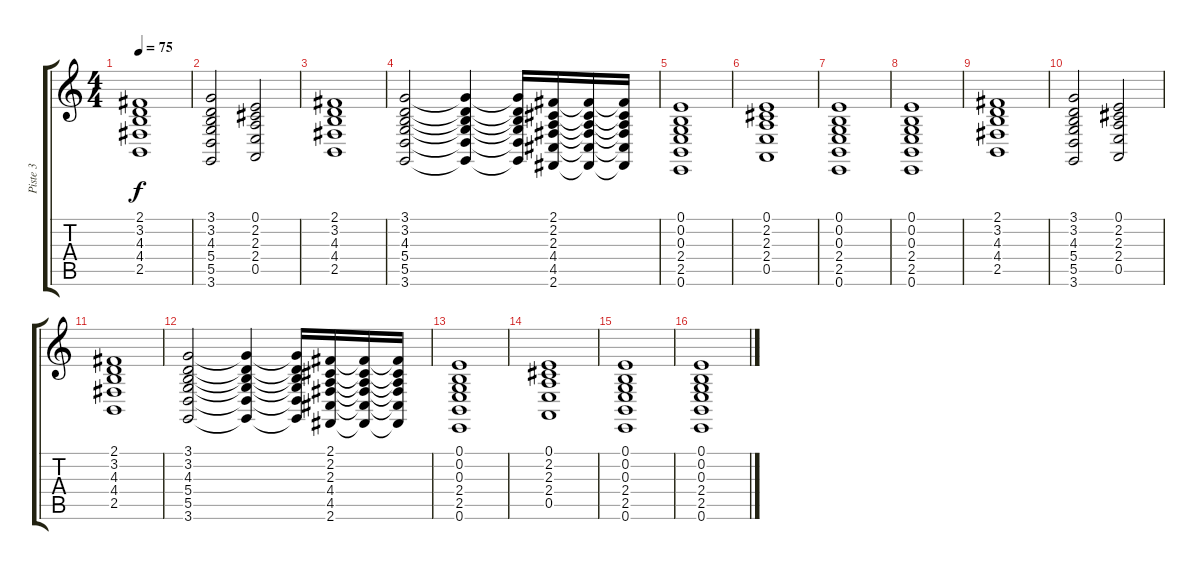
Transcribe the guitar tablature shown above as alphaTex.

\track ("Piste 3" "Piste 3") {instrument drawbarorgan}
\staff {score tabs}
\tuning (E4 B3 G3 D3 A2 E2) {hide}
\ts (4 4)
\tempo 75
\clef g2
\ks c
(2.1 3.2 4.3 4.4 2.5).1{dy f} |
(3.1 3.2 4.3 5.4 5.5 3.6).2 (0.1 2.2 2.3 2.4 0.5).2 |
(2.1 3.2 4.3 4.4 2.5).1 |
(3.1 3.2 4.3 5.4 5.5 3.6).2 (3.1{t} 3.2{t} 4.3{t} 5.4{t} 5.5{t} 3.6{t}).4 (3.1{t} 3.2{t} 4.3{t} 5.4{t} 5.5{t} 3.6{t}).16 (2.1 2.2 2.3 4.4 4.5 2.6).16 (2.1{t} 2.2{t} 2.3{t} 4.4{t} 4.5{t} 2.6{t}).16 (2.1{t} 2.2{t} 2.3{t} 4.4{t} 4.5{t} 2.6{t}).16 |
(0.1 0.2 0.3 2.4 2.5 0.6).1 |
(0.1 2.2 2.3 2.4 0.5).1 |
(0.1 0.2 0.3 2.4 2.5 0.6).1 |
(0.1 0.2 0.3 2.4 2.5 0.6).1 |
(2.1 3.2 4.3 4.4 2.5).1 |
(3.1 3.2 4.3 5.4 5.5 3.6).2 (0.1 2.2 2.3 2.4 0.5).2 |
(2.1 3.2 4.3 4.4 2.5).1 |
(3.1 3.2 4.3 5.4 5.5 3.6).2 (3.1{t} 3.2{t} 4.3{t} 5.4{t} 5.5{t} 3.6{t}).4 (3.1{t} 3.2{t} 4.3{t} 5.4{t} 5.5{t} 3.6{t}).16 (2.1 2.2 2.3 4.4 4.5 2.6).16 (2.1{t} 2.2{t} 2.3{t} 4.4{t} 4.5{t} 2.6{t}).16 (2.1{t} 2.2{t} 2.3{t} 4.4{t} 4.5{t} 2.6{t}).16 |
(0.1 0.2 0.3 2.4 2.5 0.6).1 |
(0.1 2.2 2.3 2.4 0.5).1 |
(0.1 0.2 0.3 2.4 2.5 0.6).1 |
(0.1 0.2 0.3 2.4 2.5 0.6).1
